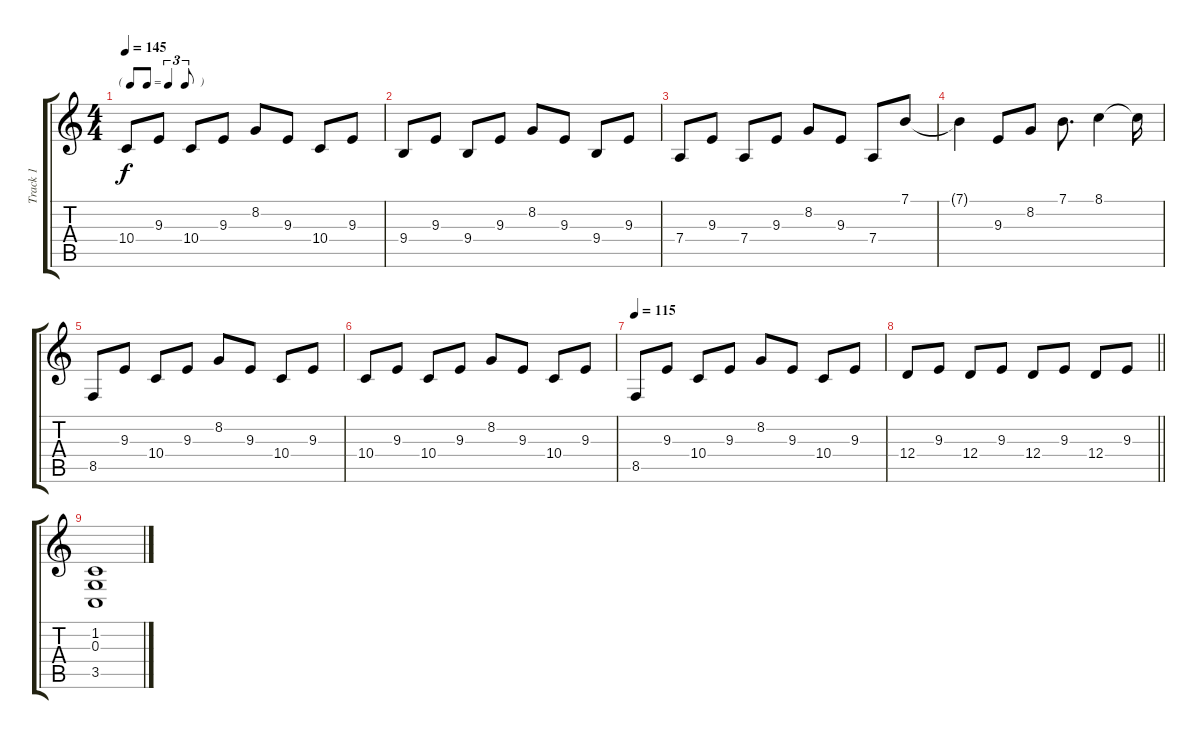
\track ("Track 1" "Track 1") {instrument acousticgrandpiano}
\staff {score tabs}
\tuning (E4 B3 G3 D3 A2 E2) {hide}
\ts (4 4)
\tf triplet8th
\tempo 145
\clef g2
\ks c
10.4.8{dy f volume 12} 9.3.8 10.4.8 9.3.8 8.2.8 9.3.8 10.4.8 9.3.8 |
9.4.8 9.3.8 9.4.8 9.3.8 8.2.8 9.3.8 9.4.8 9.3.8 |
7.4.8 9.3.8 7.4.8 9.3.8 8.2.8 9.3.8 7.4.8 7.1.8 |
7.1{t}.4 9.3.8 8.2.8 7.1.8{d} 8.1.4 8.1{t}.16 |
8.5.8 9.3.8 10.4.8 9.3.8 8.2.8 9.3.8 10.4.8 9.3.8 |
10.4.8 9.3.8 10.4.8 9.3.8 8.2.8 9.3.8 10.4.8 9.3.8 |
\tempo 115
8.5.8 9.3.8 10.4.8 9.3.8 8.2.8 9.3.8 10.4.8 9.3.8 |
\barLineRight lightlight
12.4.8 9.3.8 12.4.8 9.3.8 12.4.8 9.3.8 12.4.8 9.3.8 |
(1.2 0.3 3.5).1
